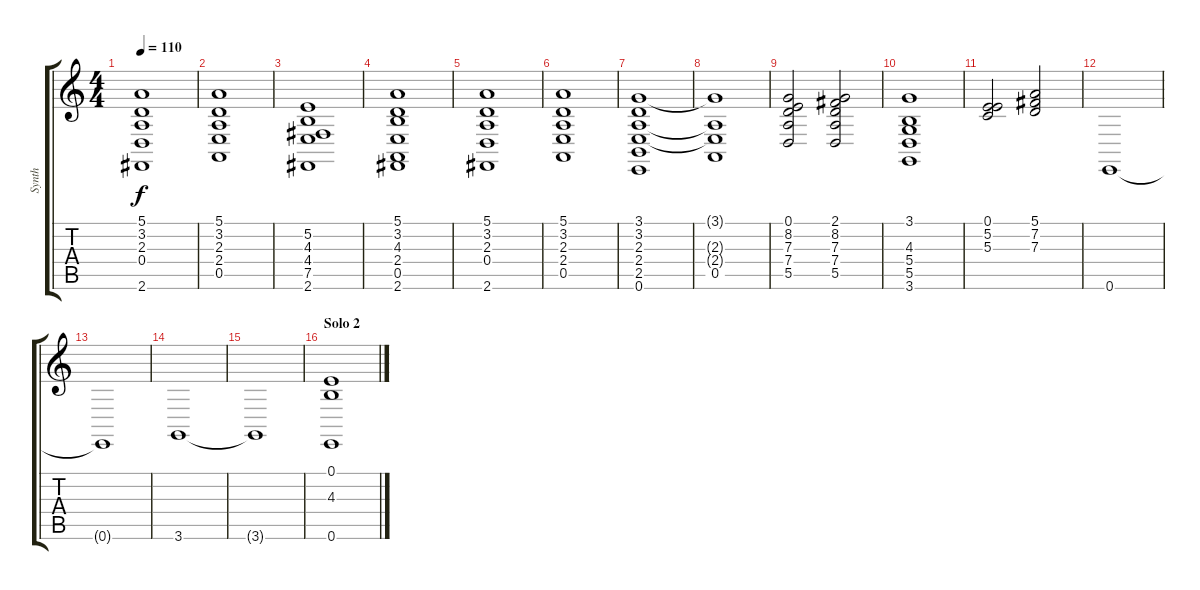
\track ("Synth" "Synth") {instrument stringensemble1}
\staff {score tabs}
\tuning (E4 B3 G3 D3 A2 E2) {hide}
\ts (4 4)
\tempo 110
\clef g2
\ks c
(5.1 3.2 2.3 0.4 2.6).1{dy f} |
(5.1 3.2 2.3 2.4 0.5).1 |
(5.2 4.3 4.4 7.5 2.6).1 |
(5.1 3.2 4.3 2.4 0.5 2.6).1 |
(5.1 3.2 2.3 0.4 2.6).1 |
(5.1 3.2 2.3 2.4 0.5).1 |
(3.1 3.2 2.3 2.4 2.5 0.6).1 |
(3.1{t} 2.3{t} 2.4{t} 0.5).1 |
(0.1 8.2 7.3 7.4 5.5).2 (2.1 8.2 7.3 7.4 5.5).2 |
(3.1 4.3 5.4 5.5 3.6).1 |
(0.1 5.2 5.3).2 (5.1 7.2 7.3).2 |
0.6.1 |
0.6{t}.1 |
3.6.1 |
3.6{t}.1 |
\section ("" "Solo 2")
(0.1 4.3 0.6).1
